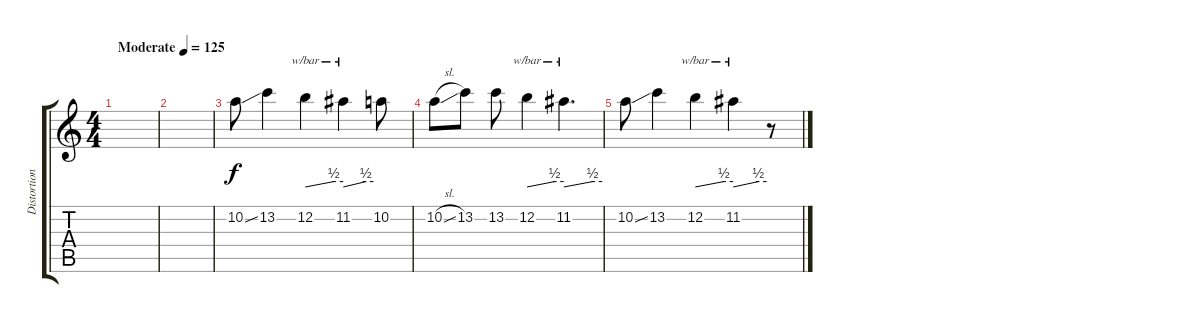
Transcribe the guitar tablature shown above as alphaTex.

\track ("Distortion Guitar" "Distortion") {instrument distortionguitar}
\staff {score tabs}
\tuning (E4 B3 G3 D3 A2 E2) {hide}
\ts (4 4)
\tempo (125 "Moderate")
\clef g2
\ks c
|
|
10.2{ss}.8 13.2.4 12.2.4{tbe (custom default 0 0 45 2 60 2)} 11.2.4{tbe (custom default 0 0 45 2 60 2)} 10.2.8 |
10.2{sl}.8 13.2.8 13.2.8 12.2.4{tbe (custom default 0 0 45 2 60 2)} 11.2.4{d tbe (custom default 0 0 45 2 60 2)} |
10.2{ss}.8 13.2.4 12.2.4{tbe (custom default 0 0 45 2 60 2)} 11.2.4{tbe (custom default 0 0 45 2 60 2)} r.8
